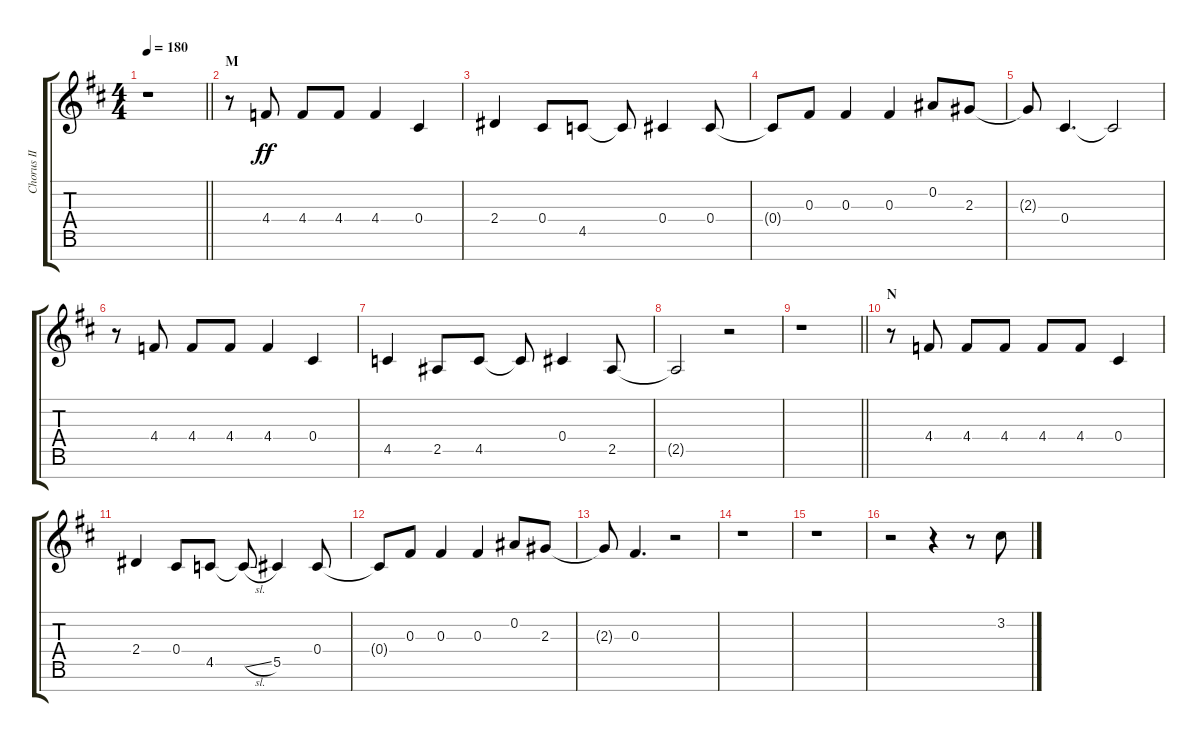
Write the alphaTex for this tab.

\track ("Chorus II" "Chorus II") {instrument voiceoohs}
\staff {score tabs}
\tuning (Eb5 Bb4 Gb4 Db4 Ab3 Eb3 Bb2) {hide}
\ts (4 4)
\tempo 180
\clef g2
\barLineRight lightlight
\ks d
r.1{dy f} |
\section ("" "M")
r.8 4.4.8{dy ff} 4.4.8 4.4.8 4.4.4 0.4.4 |
2.4.4 0.4.8 4.5.8 4.5{t}.8 0.4.4 0.4.8 |
0.4{t}.8 0.3.8 0.3.4 0.3.4 0.2.8 2.3.8 |
2.3{t}.8 0.4.4{d} 0.4{t}.2 |
r.8 4.4.8 4.4.8 4.4.8 4.4.4 0.4.4 |
4.5.4 2.5.8 4.5.8 4.5{t}.8 0.4.4 2.5.8 |
2.5{t}.2 r.2 |
\barLineRight lightlight
r.1 |
\section ("" "N")
r.8 4.4.8 4.4.8 4.4.8 4.4.8 4.4.8 0.4.4 |
2.4.4 0.4.8 4.5.8 4.5{sl t}.8 5.5.4 0.4.8 |
0.4{t}.8 0.3.8 0.3.4 0.3.4 0.2.8 2.3.8 |
2.3{t}.8 0.3.4{d} r.2 |
r.1 |
r.1 |
r.2 r.4 r.8 3.2.8
